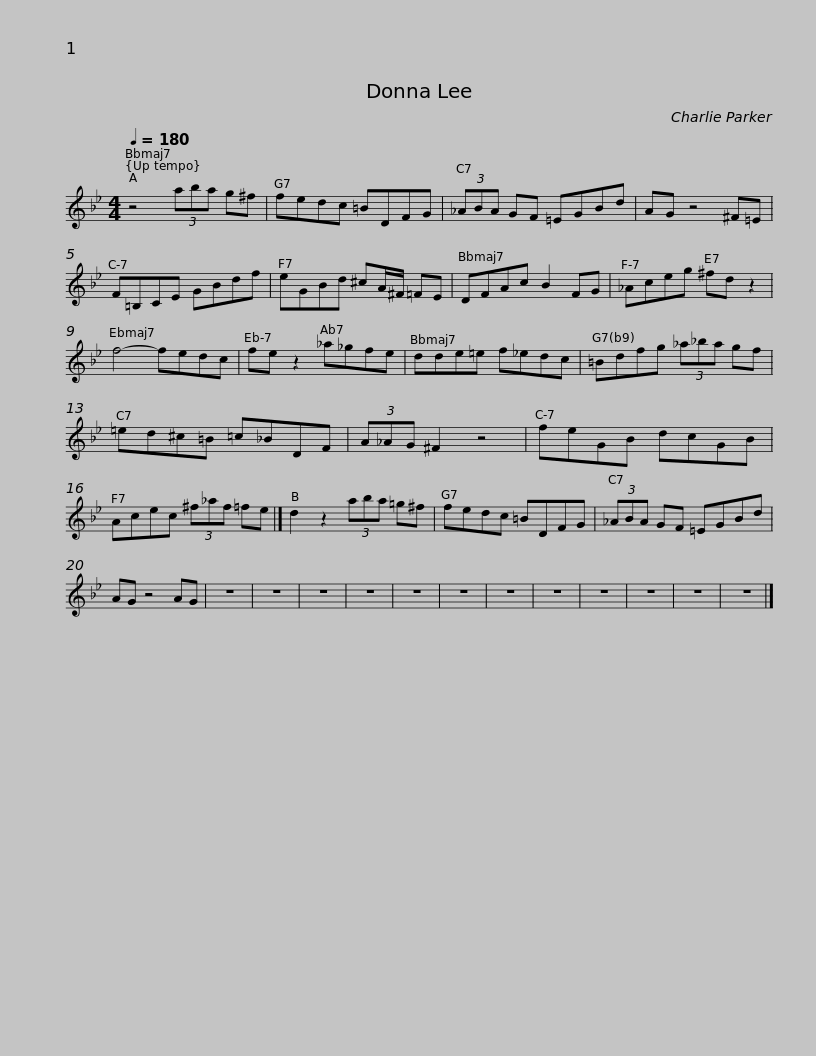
X:1
L:1/8
Q:1/4=180
M:4/4
I:linebreak $
K:none
V:1 treble transpose=-2
V:1
[K:Bb] z4 (3aba g^f | fedc =BDFG | (3_ABA GF =EGBd | AG z4 ^F=E | F=B,CE GBdf |$ %5
 eGBd ^cA/^F/ =FE | DFAc B2 FG | _Aceg ^fd z2 |$ f4- fedc | fe z2 _a_gfe | %10
 dde=e f_edc | =Bdfg (3_a_ba gf |$ =ed^c=B =c_BDF | (3A_AG ^F2 z4 | feGB dcGB | %15
 Acec (3^f_af =fe |]$ d2 z2 (3aba =g^f | fedc =BDFG | (3_ABA GF =EGBd | AG z4 AG |$ %20
 z8 | z8 | z8 | z8 |$ z8 | %25
 z8 | z8 | z8 |$ z8 | z8 | %30
 z8 | z8 |] %32
